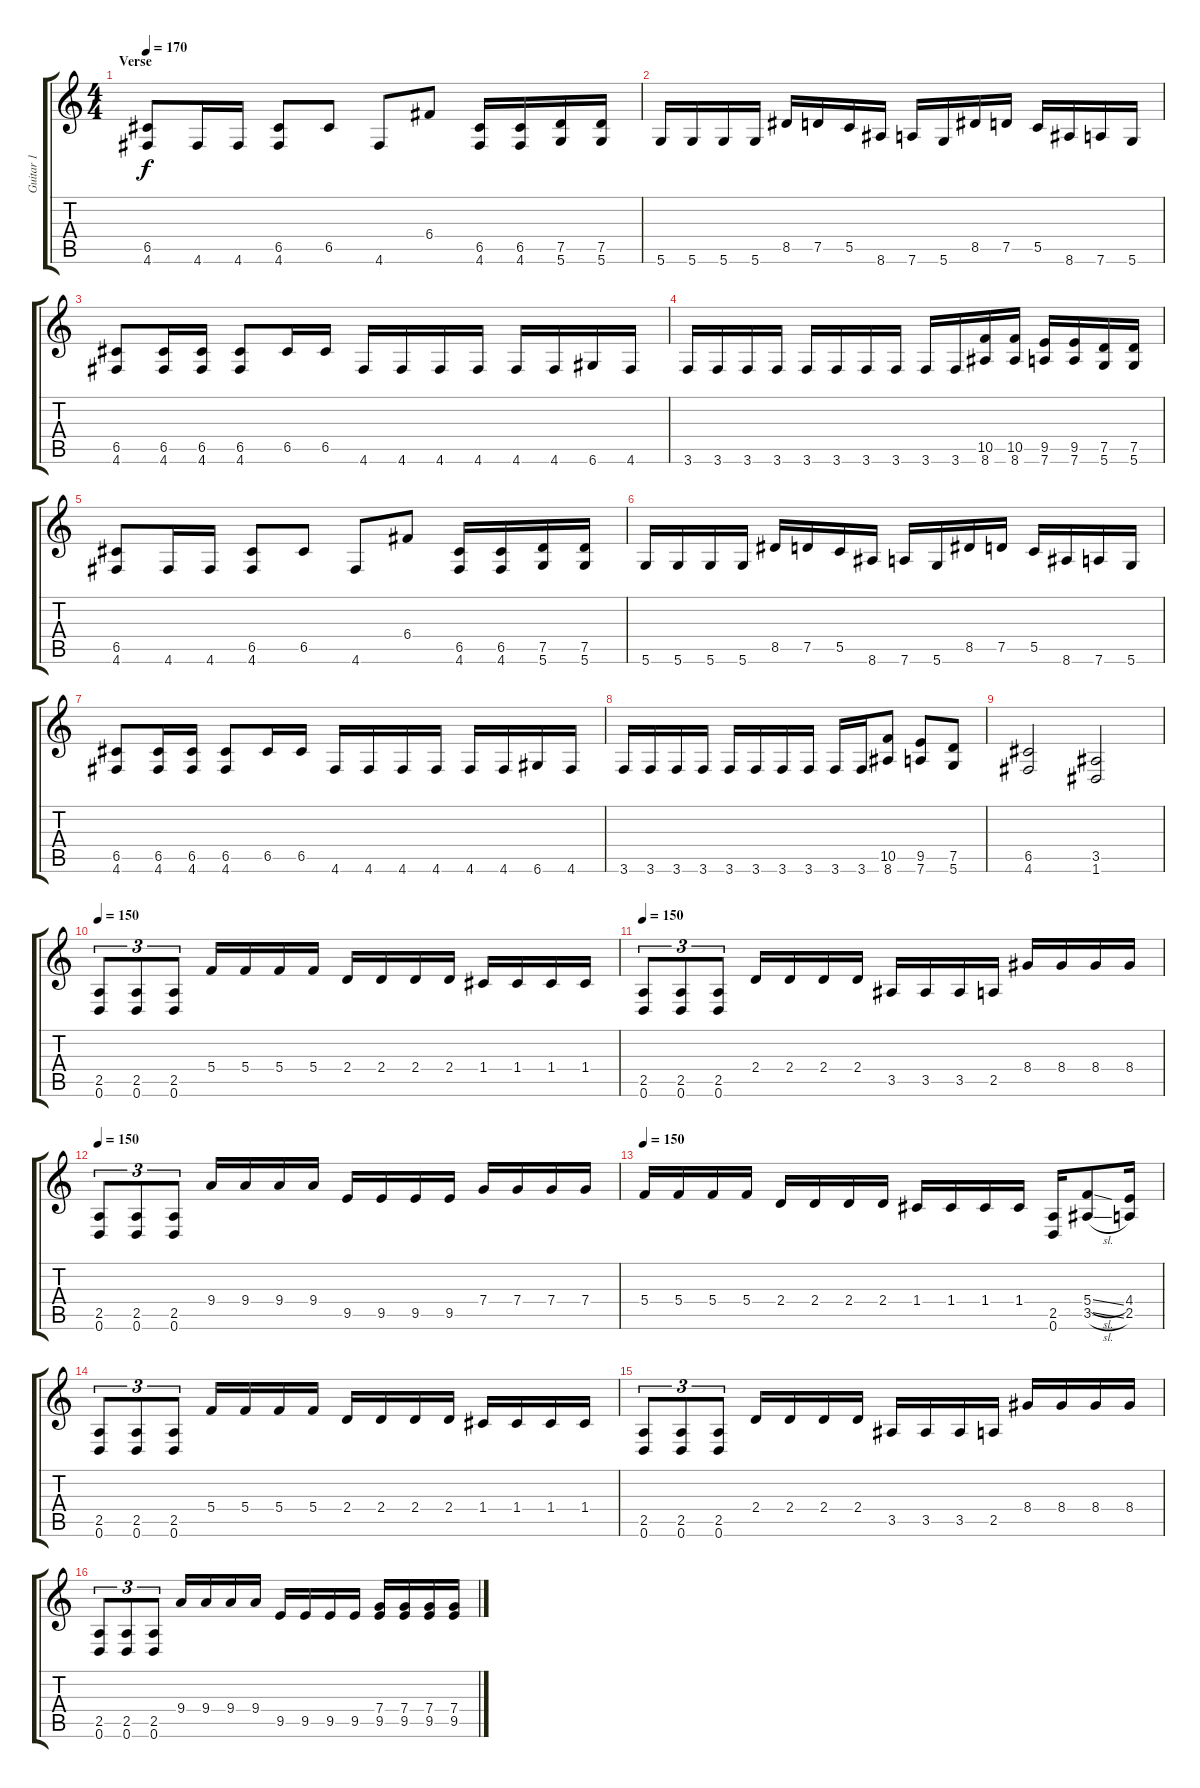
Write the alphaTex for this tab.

\track ("Guitar 1" "Guitar 1") {instrument distortionguitar}
\staff {score tabs}
\tuning (D4 A3 F3 C3 G2 D2) {hide}
\ts (4 4)
\section ("" "Verse")
\tempo 170
\clef g2
\ks c
(6.5 4.6).8{dy f} 4.6.16 4.6.16 (6.5 4.6).8 6.5.8 4.6.8 6.4.8 (6.5 4.6).16 (6.5 4.6).16 (7.5 5.6).16 (7.5 5.6).16 |
5.6.16 5.6.16 5.6.16 5.6.16 8.5.16 7.5.16 5.5.16 8.6.16 7.6.16 5.6.16 8.5.16 7.5.16 5.5.16 8.6.16 7.6.16 5.6.16 |
(6.5 4.6).8 (6.5 4.6).16 (6.5 4.6).16 (6.5 4.6).8 6.5.16 6.5.16 4.6.16 4.6.16 4.6.16 4.6.16 4.6.16 4.6.16 6.6.16 4.6.16 |
3.6.16 3.6.16 3.6.16 3.6.16 3.6.16 3.6.16 3.6.16 3.6.16 3.6.16 3.6.16 (10.5 8.6).16 (10.5 8.6).16 (9.5 7.6).16 (9.5 7.6).16 (7.5 5.6).16 (7.5 5.6).16 |
(6.5 4.6).8 4.6.16 4.6.16 (6.5 4.6).8 6.5.8 4.6.8 6.4.8 (6.5 4.6).16 (6.5 4.6).16 (7.5 5.6).16 (7.5 5.6).16 |
5.6.16 5.6.16 5.6.16 5.6.16 8.5.16 7.5.16 5.5.16 8.6.16 7.6.16 5.6.16 8.5.16 7.5.16 5.5.16 8.6.16 7.6.16 5.6.16 |
(6.5 4.6).8 (6.5 4.6).16 (6.5 4.6).16 (6.5 4.6).8 6.5.16 6.5.16 4.6.16 4.6.16 4.6.16 4.6.16 4.6.16 4.6.16 6.6.16 4.6.16 |
3.6.16 3.6.16 3.6.16 3.6.16 3.6.16 3.6.16 3.6.16 3.6.16 3.6.16 3.6.16 (10.5 8.6).8 (9.5 7.6).8 (7.5 5.6).8 |
(6.5 4.6).2 (3.5 1.6).2 |
\tempo 150
(2.5 0.6).8{tu (3 2)} (2.5 0.6).8{tu (3 2)} (2.5 0.6).8{tu (3 2)} 5.4.16 5.4.16 5.4.16 5.4.16 2.4.16 2.4.16 2.4.16 2.4.16 1.4.16 1.4.16 1.4.16 1.4.16 |
\tempo 150
(2.5 0.6).8{tu (3 2)} (2.5 0.6).8{tu (3 2)} (2.5 0.6).8{tu (3 2)} 2.4.16 2.4.16 2.4.16 2.4.16 3.5.16 3.5.16 3.5.16 2.5.16 8.4.16 8.4.16 8.4.16 8.4.16 |
\tempo 150
(2.5 0.6).8{tu (3 2)} (2.5 0.6).8{tu (3 2)} (2.5 0.6).8{tu (3 2)} 9.4.16 9.4.16 9.4.16 9.4.16 9.5.16 9.5.16 9.5.16 9.5.16 7.4.16 7.4.16 7.4.16 7.4.16 |
\tempo 150
5.4.16 5.4.16 5.4.16 5.4.16 2.4.16 2.4.16 2.4.16 2.4.16 1.4.16 1.4.16 1.4.16 1.4.16 (2.5 0.6).16 (5.4{sl} 3.5{sl}).8 (4.4 2.5).16 |
(2.5 0.6).8{tu (3 2)} (2.5 0.6).8{tu (3 2)} (2.5 0.6).8{tu (3 2)} 5.4.16 5.4.16 5.4.16 5.4.16 2.4.16 2.4.16 2.4.16 2.4.16 1.4.16 1.4.16 1.4.16 1.4.16 |
(2.5 0.6).8{tu (3 2)} (2.5 0.6).8{tu (3 2)} (2.5 0.6).8{tu (3 2)} 2.4.16 2.4.16 2.4.16 2.4.16 3.5.16 3.5.16 3.5.16 2.5.16 8.4.16 8.4.16 8.4.16 8.4.16 |
(2.5 0.6).8{tu (3 2)} (2.5 0.6).8{tu (3 2)} (2.5 0.6).8{tu (3 2)} 9.4.16 9.4.16 9.4.16 9.4.16 9.5.16 9.5.16 9.5.16 9.5.16 (7.4 9.5).16 (7.4 9.5).16 (7.4 9.5).16 (7.4 9.5).16
